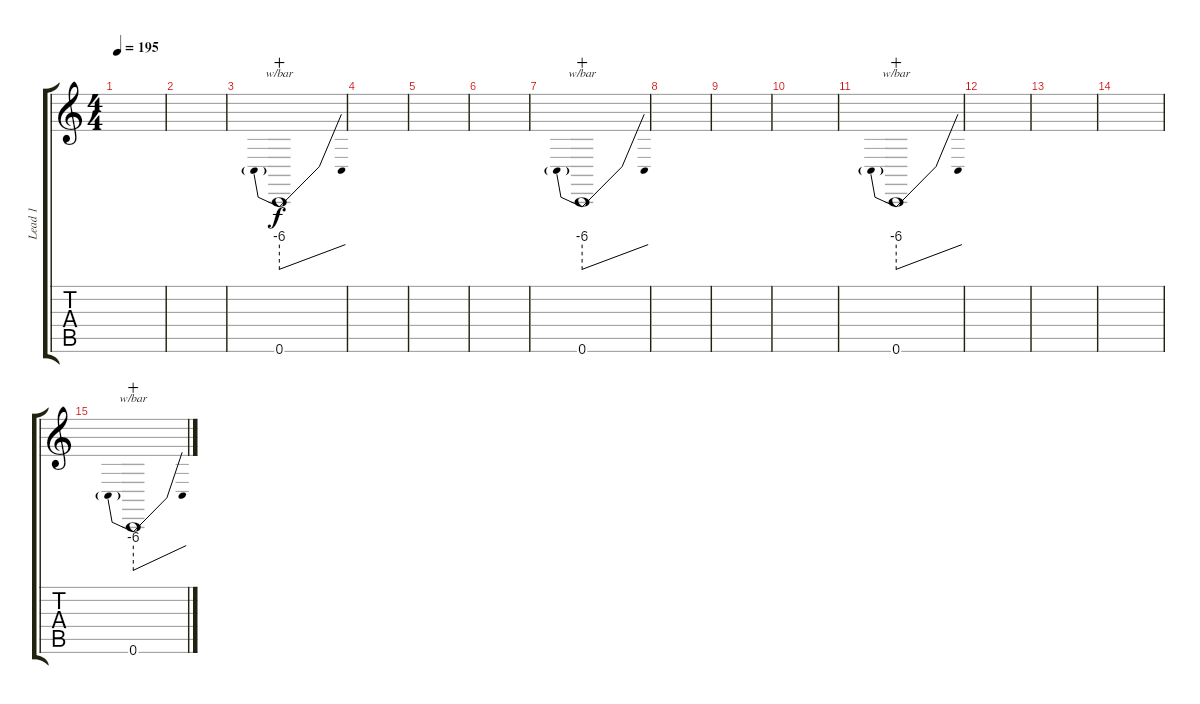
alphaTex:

\track ("Lead 1" "Lead 1") {instrument distortionguitar}
\staff {score tabs}
\tuning (D4 A3 F3 C3 G2 C2) {hide}
\ts (4 4)
\tempo 195
\clef g2
\ks c
|
|
0.6.1{tbe (predivedive default 0 -24 60 0) wahc} |
|
|
|
0.6.1{tbe (predivedive default 0 -24 60 0) wahc} |
|
|
|
0.6.1{tbe (predivedive default 0 -24 60 0) wahc} |
|
|
|
0.6.1{tbe (predivedive default 0 -24 60 0) wahc}
